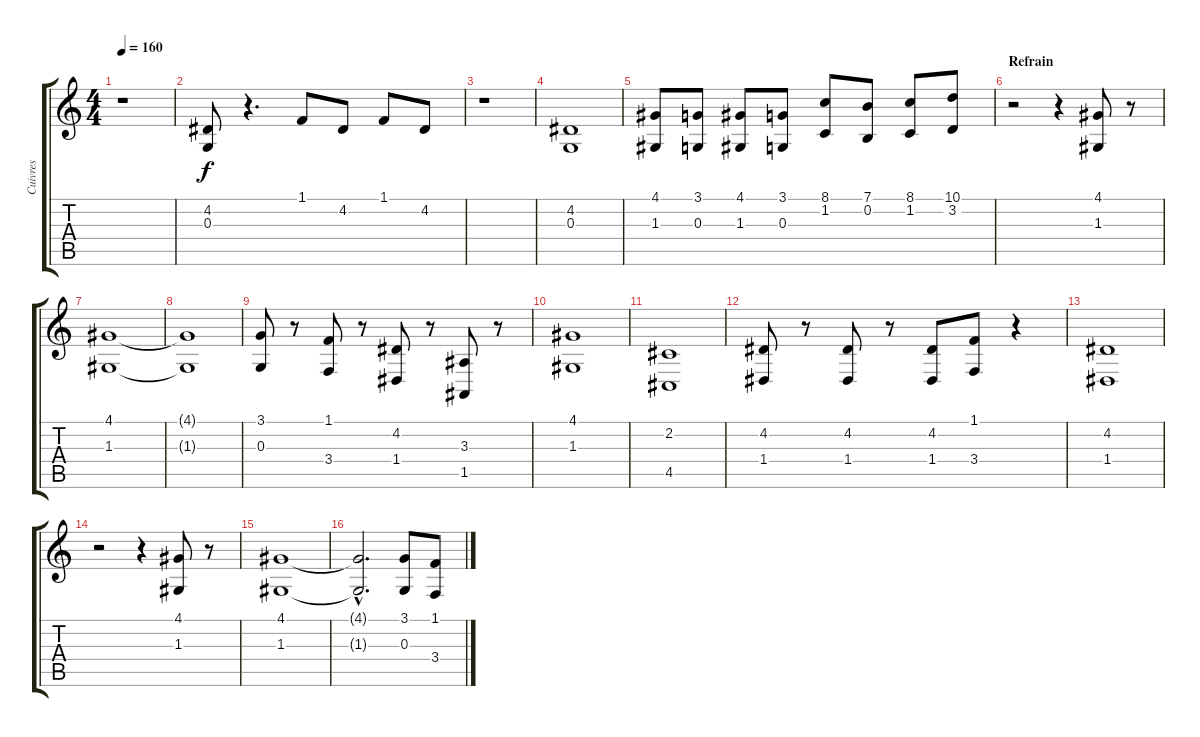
\track ("Cuivres" "Cuivres") {instrument brasssection}
\staff {score tabs}
\tuning (E4 B3 G3 D3 A2 E2) {hide}
\ts (4 4)
\tempo 160
\clef g2
\ks c
r.1{dy f} |
(4.2 0.3).8 r.4{d} 1.1.8 4.2.8 1.1.8 4.2.8 |
r.1 |
(4.2 0.3).1 |
(4.1 1.3).8 (3.1 0.3).8 (4.1 1.3).8 (3.1 0.3).8 (8.1 1.2).8 (7.1 0.2).8 (8.1 1.2).8 (10.1 3.2).8 |
\section ("" "Refrain")
r.2 r.4 (4.1 1.3).8 r.8 |
(4.1 1.3).1 |
(4.1{t} 1.3{t}).1 |
(3.1 0.3).8 r.8 (1.1 3.4).8 r.8 (4.2 1.4).8 r.8 (3.3 1.5).8 r.8 |
(4.1 1.3).1 |
(2.2 4.5).1 |
(4.2 1.4).8 r.8 (4.2 1.4).8 r.8 (4.2 1.4).8 (1.1 3.4).8 r.4 |
(4.2 1.4).1 |
r.2 r.4 (4.1 1.3).8 r.8 |
(4.1 1.3).1 |
(4.1{hac t} 1.3{hac t}).2{d} (3.1 0.3).8 (1.1 3.4).8
